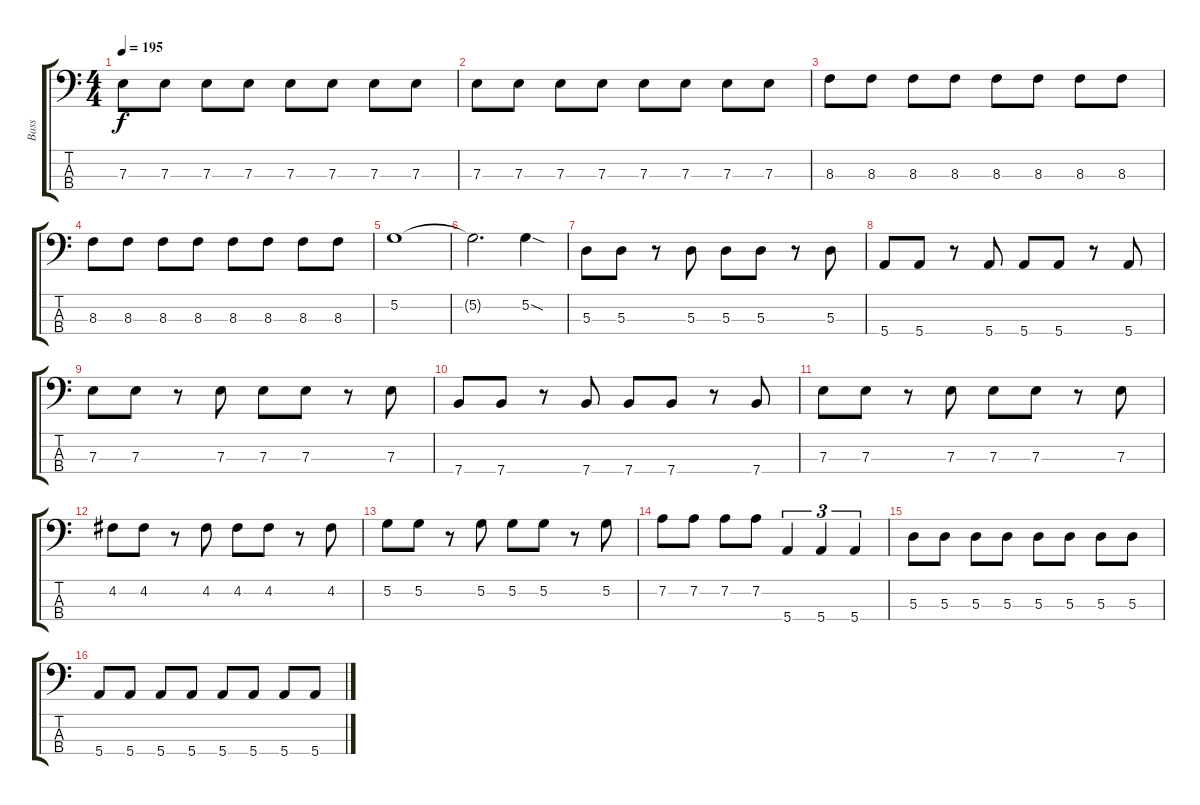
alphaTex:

\track ("Bass" "Bass") {instrument electricbassfinger}
\staff {score tabs}
\tuning (G2 D2 A1 E1) {hide}
\ts (4 4)
\tempo 195
\clef f4
\ks c
7.3.8{dy f} 7.3.8 7.3.8 7.3.8 7.3.8 7.3.8 7.3.8 7.3.8 |
7.3.8 7.3.8 7.3.8 7.3.8 7.3.8 7.3.8 7.3.8 7.3.8 |
8.3.8 8.3.8 8.3.8 8.3.8 8.3.8 8.3.8 8.3.8 8.3.8 |
8.3.8 8.3.8 8.3.8 8.3.8 8.3.8 8.3.8 8.3.8 8.3.8 |
5.2.1 |
5.2{t}.2{d} 5.2{sod}.4 |
5.3.8 5.3.8 r.8 5.3.8 5.3.8 5.3.8 r.8 5.3.8 |
5.4.8 5.4.8 r.8 5.4.8 5.4.8 5.4.8 r.8 5.4.8 |
7.3.8 7.3.8 r.8 7.3.8 7.3.8 7.3.8 r.8 7.3.8 |
7.4.8 7.4.8 r.8 7.4.8 7.4.8 7.4.8 r.8 7.4.8 |
7.3.8 7.3.8 r.8 7.3.8 7.3.8 7.3.8 r.8 7.3.8 |
4.2.8 4.2.8 r.8 4.2.8 4.2.8 4.2.8 r.8 4.2.8 |
5.2.8 5.2.8 r.8 5.2.8 5.2.8 5.2.8 r.8 5.2.8 |
7.2.8 7.2.8 7.2.8 7.2.8 5.4.4{tu (3 2)} 5.4.4{tu (3 2)} 5.4.4{tu (3 2)} |
5.3.8 5.3.8 5.3.8 5.3.8 5.3.8 5.3.8 5.3.8 5.3.8 |
5.4.8 5.4.8 5.4.8 5.4.8 5.4.8 5.4.8 5.4.8 5.4.8
